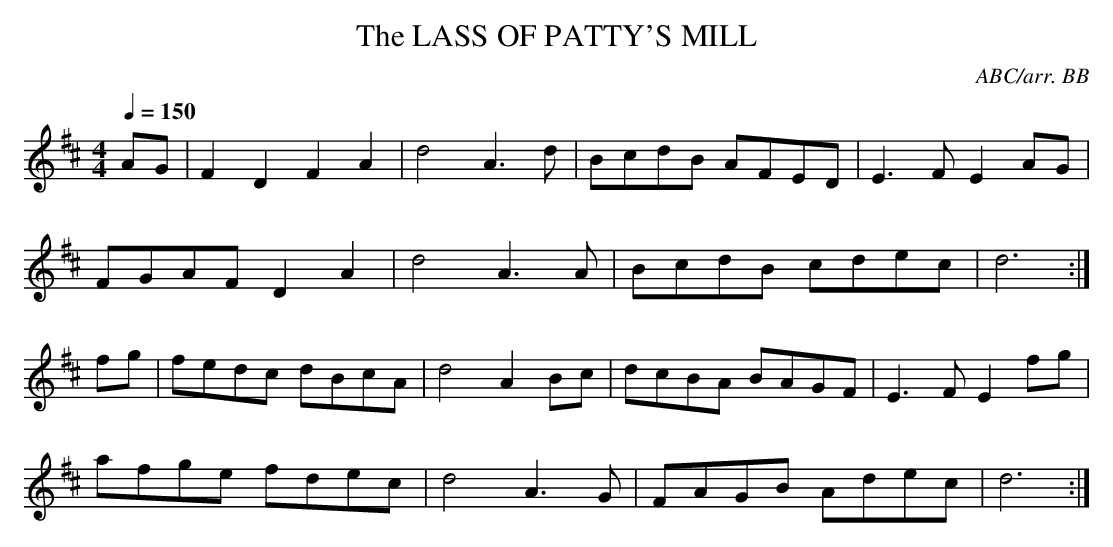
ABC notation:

X:1
T:LASS OF PATTY'S MILL, The
C:ABC/arr. BB
L:1/8
Q:1/4=150
M:4/4
K:D
AG|F2D2 F2A2|d4 A3d|BcdB AFED|E3F E2AG|
FGAF D2A2|d4 A3A|BcdB cdec|d6 :|
fg|fedc dBcA|d4 A2Bc|dcBA BAGF|E3F E2fg|
afge fdec|d4 A3G|FAGB Adec|d6 :|
